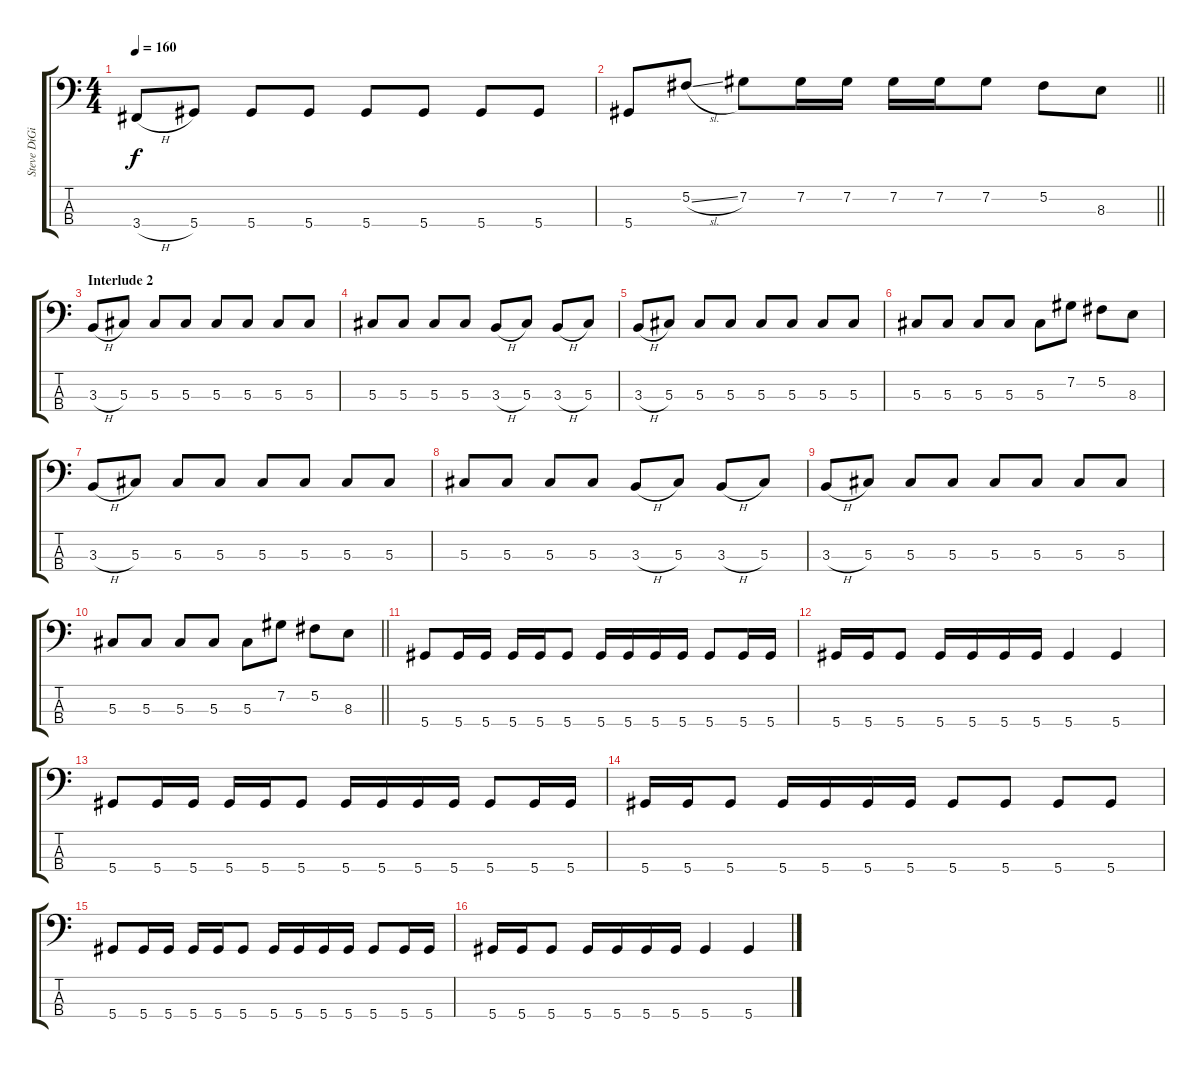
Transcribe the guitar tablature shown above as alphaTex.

\track ("Steve DiGiorgio" "Steve DiGi") {instrument fretlessbass}
\staff {score tabs}
\tuning (Gb2 Db2 Ab1 Eb1) {hide}
\ts (4 4)
\tempo 160
\clef f4
\ks c
3.4{h}.8{dy f} 5.4.8 5.4.8 5.4.8 5.4.8 5.4.8 5.4.8 5.4.8 |
\barLineRight lightlight
5.4.8 5.2{sl}.8 7.2.8 7.2.16 7.2.16 7.2.16 7.2.16 7.2.8 5.2.8 8.3.8 |
\section ("" "Interlude 2")
3.3{h}.8 5.3.8 5.3.8 5.3.8 5.3.8 5.3.8 5.3.8 5.3.8 |
5.3.8 5.3.8 5.3.8 5.3.8 3.3{h}.8 5.3.8 3.3{h}.8 5.3.8 |
3.3{h}.8 5.3.8 5.3.8 5.3.8 5.3.8 5.3.8 5.3.8 5.3.8 |
5.3.8 5.3.8 5.3.8 5.3.8 5.3.8 7.2.8 5.2.8 8.3.8 |
3.3{h}.8 5.3.8 5.3.8 5.3.8 5.3.8 5.3.8 5.3.8 5.3.8 |
5.3.8 5.3.8 5.3.8 5.3.8 3.3{h}.8 5.3.8 3.3{h}.8 5.3.8 |
3.3{h}.8 5.3.8 5.3.8 5.3.8 5.3.8 5.3.8 5.3.8 5.3.8 |
\barLineRight lightlight
5.3.8 5.3.8 5.3.8 5.3.8 5.3.8 7.2.8 5.2.8 8.3.8 |
5.4.8 5.4.16 5.4.16 5.4.16 5.4.16 5.4.8 5.4.16 5.4.16 5.4.16 5.4.16 5.4.8 5.4.16 5.4.16 |
5.4.16 5.4.16 5.4.8 5.4.16 5.4.16 5.4.16 5.4.16 5.4.4 5.4.4 |
5.4.8 5.4.16 5.4.16 5.4.16 5.4.16 5.4.8 5.4.16 5.4.16 5.4.16 5.4.16 5.4.8 5.4.16 5.4.16 |
5.4.16 5.4.16 5.4.8 5.4.16 5.4.16 5.4.16 5.4.16 5.4.8 5.4.8 5.4.8 5.4.8 |
5.4.8 5.4.16 5.4.16 5.4.16 5.4.16 5.4.8 5.4.16 5.4.16 5.4.16 5.4.16 5.4.8 5.4.16 5.4.16 |
5.4.16 5.4.16 5.4.8 5.4.16 5.4.16 5.4.16 5.4.16 5.4.4 5.4.4
